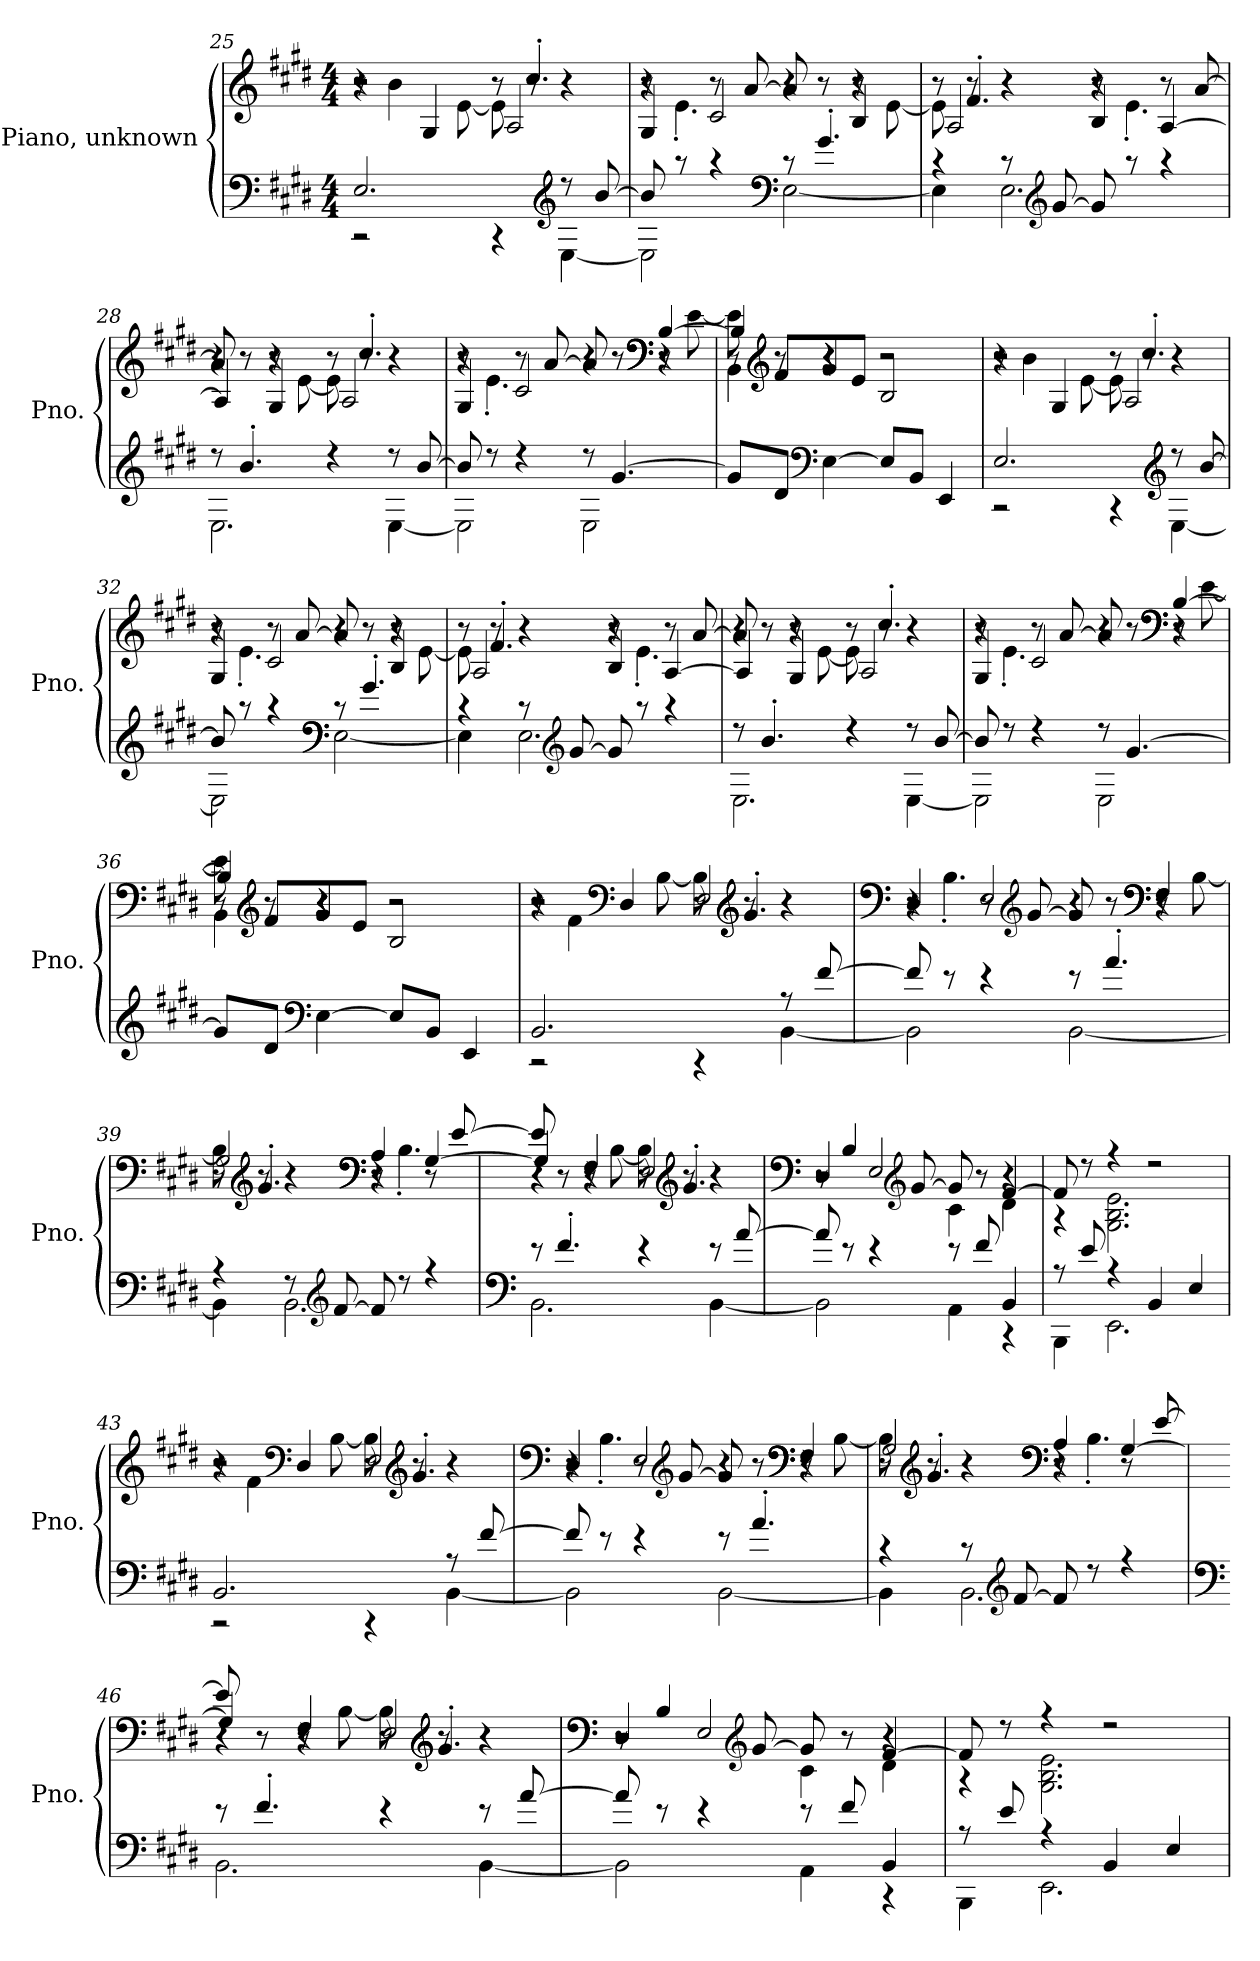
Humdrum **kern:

**kern	**kern
*part1	*part1
*staff2	*staff1
*I"Piano, unknown	*
*I'Pno.	*
*clefF4	*clefG2
*k[f#c#g#d#]	*k[f#c#g#d#]
*M4/4	*M4/4
=25	=25
*^	*^
*	*	*	*^
2.E/	2r	2r	8r	4r
.	.	.	4b\	.
.	.	.	.	4G#/
.	.	.	[8e\	.
.	4r	8r	8e\]	2A/
.	.	4.cc#'/	8r	.
*clefG2	*	*	*	*
8r	[4E\	.	4r	.
[8b/	.	.	.	.
=26	=26	=26	=26	=26
8b/]	2E\]	4r	8r	4G#/
8r	.	.	4.e'\	.
4r	.	8r	.	2c#/
.	.	[8a/	.	.
*clefF4	*	*	*	*
8r	[2E\	8a/]	4r	.
4.g#'/	.	8r	.	.
.	.	4r	8r	4B/
.	.	.	[8e\	.
!!LO:PB:g=z	!!	!!
=27	=27	=27	=27	=27
4r	4E\]	8r	8e\]	2A/
.	.	4.f#'/	8r	.
8r	2.E\	.	4r	.
*clefG2	*	*	*	*
[8g#/	.	.	.	.
8g#/]	.	4r	8r	4B/
8r	.	.	4.e'\	.
4r	.	8r	.	[4A/
.	.	[8a/	.	.
=28	=28	=28	=28	=28
8r	2.E\	8a/]	4r	4A/]
4.b'/	.	8r	.	.
.	.	4r	8r	4G#/
.	.	.	[8e\	.
4r	.	8r	8e\]	2A/
.	.	4.cc#'/	8r	.
8r	[4E\	.	4r	.
[8b/	.	.	.	.
=29	=29	=29	=29	=29
8b/]	2E\]	4r	8r	4G#/
8r	.	.	4.e'\	.
4r	.	8r	.	2c#/
.	.	[8a/	.	.
8r	2E\	8a/]	4r	.
[4.g#/	.	8r	.	.
*	*	*clefF4	*	*
.	.	4r	8r	[4B/
.	.	.	[8e\	.
*v	*v	*	*	*
!!LO:LB:g=z
=30	=30	=30	=30
*	*	*	*^
8g#/L]	8r	8e\]	4B/]	4BB\
*	*clefG2	*	*	*
8d#/J	8f#/L	8r	.	.
*clefF4	*	*	*	*
[4E\	8g#/	4r	4r	4r
.	8e/J	.	.	.
8E/L]	2B/	2r	2r	2r
8BB/J	.	.	.	.
4EE/	.	.	.	.
*	*	*	*v	*v
=31	=31	=31	=31
*^	*	*	*
2.E/	2r	2r	8r	4r
.	.	.	4b\	.
.	.	.	.	4G#/
.	.	.	[8e\	.
.	4r	8r	8e\]	2A/
.	.	4.cc#'/	8r	.
*clefG2	*	*	*	*
8r	[4E\	.	4r	.
[8b/	.	.	.	.
=32	=32	=32	=32	=32
8b/]	2E\]	4r	8r	4G#/
8r	.	.	4.e'\	.
4r	.	8r	.	2c#/
.	.	[8a/	.	.
*clefF4	*	*	*	*
8r	[2E\	8a/]	4r	.
4.g#'/	.	8r	.	.
.	.	4r	8r	4B/
.	.	.	[8e\	.
!!LO:LB:g=z	!!	!!
=33	=33	=33	=33	=33
4r	4E\]	8r	8e\]	2A/
.	.	4.f#'/	8r	.
8r	2.E\	.	4r	.
*clefG2	*	*	*	*
[8g#/	.	.	.	.
8g#/]	.	4r	8r	4B/
8r	.	.	4.e'\	.
4r	.	8r	.	[4A/
.	.	[8a/	.	.
=34	=34	=34	=34	=34
8r	2.E\	8a/]	4r	4A/]
4.b'/	.	8r	.	.
.	.	4r	8r	4G#/
.	.	.	[8e\	.
4r	.	8r	8e\]	2A/
.	.	4.cc#'/	8r	.
8r	[4E\	.	4r	.
[8b/	.	.	.	.
=35	=35	=35	=35	=35
8b/]	2E\]	4r	8r	4G#/
8r	.	.	4.e'\	.
4r	.	8r	.	2c#/
.	.	[8a/	.	.
8r	2E\	8a/]	4r	.
[4.g#/	.	8r	.	.
*	*	*clefF4	*	*
.	.	4r	8r	[4B/
.	.	.	[8e\	.
*v	*v	*	*	*
!!LO:LB:g=z
=36	=36	=36	=36
*	*	*	*^
8g#/L]	8r	8e\]	4B/]	4BB\
*	*clefG2	*	*	*
8d#/J	8f#/L	8r	.	.
*clefF4	*	*	*	*
[4E\	8g#/	4r	4r	4r
.	8e/J	.	.	.
8E/L]	2B/	2r	2r	2r
8BB/J	.	.	.	.
4EE/	.	.	.	.
*	*	*	*v	*v
=37	=37	=37	=37
*^	*	*	*
2.BB/	2r	2r	8r	4r
.	.	.	4f#\	.
*	*	*clefF4	*	*
.	.	.	.	4D#/
.	.	.	[8B\	.
.	4r	8r	8B\]	2E/
*	*	*clefG2	*	*
.	.	4.g#'/	8r	.
8r	[4BB\	.	4r	.
[8f#/	.	.	.	.
=38	=38	=38	=38	=38
*	*	*clefF4	*	*
8f#/]	2BB\]	4r	8r	4D#/
8r	.	.	4.B'\	.
4r	.	8r	.	2E/
*	*	*clefG2	*	*
.	.	[8g#/	.	.
8r	[2BB\	8g#/]	4r	.
4.a'/	.	8r	.	.
*	*	*clefF4	*	*
.	.	4r	8r	4F#/
.	.	.	[8B\	.
!!LO:LB:g=z	!!	!!
=39	=39	=39	=39	=39
4r	4BB\]	8r	8B\]	2G#/
*	*	*clefG2	*	*
.	.	4.g#'/	8r	.
8r	2.BB\	.	4r	.
*clefG2	*	*	*	*
[8f#/	.	.	.	.
*	*	*clefF4	*	*
8f#/]	.	4r	8r	4A/
8r	.	.	4.B'\	.
4r	.	8r	.	[4G#/
.	.	[8e/	.	.
=40	=40	=40	=40	=40
*clefF4	*	*	*	*
8r	2.BB\	8e/]	4r	4G#/]
4.f#'/	.	8r	.	.
.	.	4r	8r	4F#/
.	.	.	[8B\	.
4r	.	8r	8B\]	2E/
*	*	*clefG2	*	*
.	.	4.g#'/	8r	.
8r	[4BB\	.	4r	.
[8a/	.	.	.	.
!!LO:LB:g=z	!!	!!
=41	=41	=41	=41	=41
*	*	*clefF4	*	*
8a/]	2BB\]	8r	2r	4D#/
8r	.	4B/	.	.
4r	.	.	.	2E/
*	*	*clefG2	*	*
.	.	[8g#/	.	.
8r	4AA\	8g#/]	4c#\	.
8f#/	.	8r	.	.
4BB/	4r	[4f#/	4d#\	4r
*	*	*	*v	*v
=42	=42	=42	=42
8r	4BBB\	8f#/]	4r
8e/	.	8r	.
4r	2.EE\	4r	2.G#\ 2.B\ 2.e\
4BB/	.	2r	.
4E/	.	.	.
=43	=43	=43	=43
*	*	*	*^
2.BB/	2r	2r	8r	4r
.	.	.	4f#\	.
*	*	*clefF4	*	*
.	.	.	.	4D#/
.	.	.	[8B\	.
.	4r	8r	8B\]	2E/
*	*	*clefG2	*	*
.	.	4.g#'/	8r	.
8r	[4BB\	.	4r	.
[8f#/	.	.	.	.
!!LO:PB:g=z	!!	!!
=44	=44	=44	=44	=44
*	*	*clefF4	*	*
8f#/]	2BB\]	4r	8r	4D#/
8r	.	.	4.B'\	.
4r	.	8r	.	2E/
*	*	*clefG2	*	*
.	.	[8g#/	.	.
8r	[2BB\	8g#/]	4r	.
4.a'/	.	8r	.	.
*	*	*clefF4	*	*
.	.	4r	8r	4F#/
.	.	.	[8B\	.
=45	=45	=45	=45	=45
4r	4BB\]	8r	8B\]	2G#/
*	*	*clefG2	*	*
.	.	4.g#'/	8r	.
8r	2.BB\	.	4r	.
*clefG2	*	*	*	*
[8f#/	.	.	.	.
*	*	*clefF4	*	*
8f#/]	.	4r	8r	4A/
8r	.	.	4.B'\	.
4r	.	8r	.	[4G#/
.	.	[8e/	.	.
!!LO:LB:g=z	!!	!!
=46	=46	=46	=46	=46
*clefF4	*	*	*	*
8r	2.BB\	8e/]	4r	4G#/]
4.f#'/	.	8r	.	.
.	.	4r	8r	4F#/
.	.	.	[8B\	.
4r	.	8r	8B\]	2E/
*	*	*clefG2	*	*
.	.	4.g#'/	8r	.
8r	[4BB\	.	4r	.
[8a/	.	.	.	.
=47	=47	=47	=47	=47
*	*	*clefF4	*	*
8a/]	2BB\]	8r	2r	4D#/
8r	.	4B/	.	.
4r	.	.	.	2E/
*	*	*clefG2	*	*
.	.	[8g#/	.	.
8r	4AA\	8g#/]	4c#\	.
8f#/	.	8r	.	.
4BB/	4r	[4f#/	4d#\	4r
*	*	*	*v	*v
=48	=48	=48	=48
8r	4BBB\	8f#/]	4r
8e/	.	8r	.
4r	2.EE\	4r	2.G#\ 2.B\ 2.e\
4BB/	.	2r	.
4E/	.	.	.
*v	*v	*	*
*	*v	*v
=	=
*-	*-
